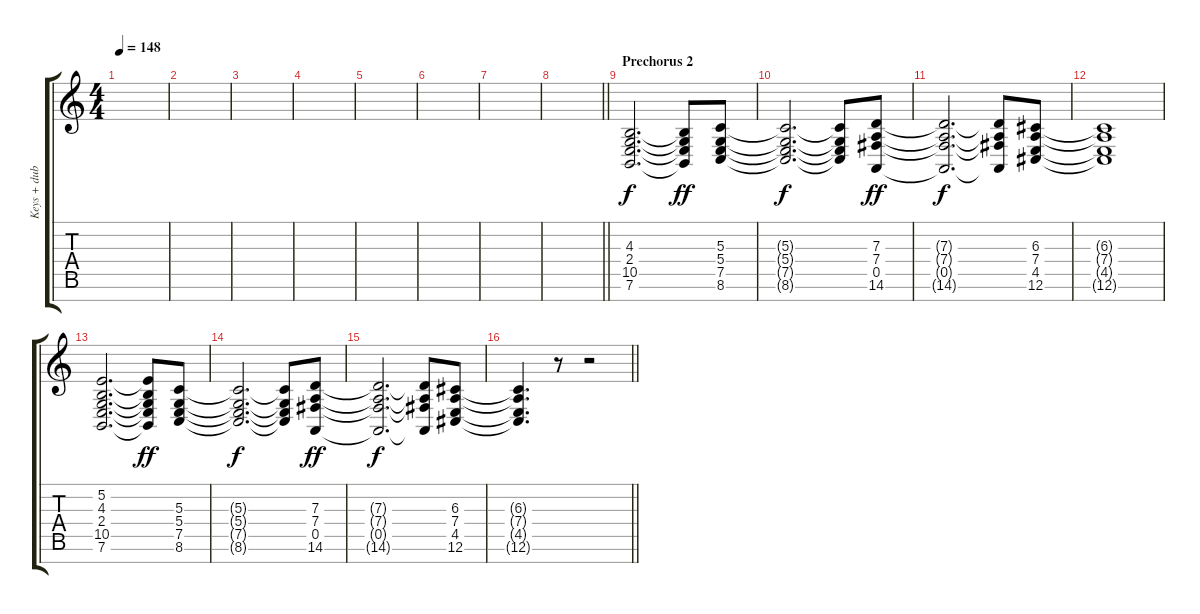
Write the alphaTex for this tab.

\track ("Keys + dub" "Keys + dub") {instrument stringensemble1}
\staff {score tabs}
\tuning (E4 B3 G3 D3 A2 E2 B1) {hide}
\ts (4 4)
\tempo 148
\clef g2
\ks c
|
|
|
|
|
|
|
\barLineRight lightlight
|
\section ("" "Prechorus 2")
(4.3 2.4 10.5 7.6).2{d instrument stringensemble1 beam merge} (4.3{t} 2.4{t} 10.5{t} 7.6{t}).8{dy ff} (5.3 5.4 7.5 8.6).8 |
(5.3{t} 5.4{t} 7.5{t} 8.6{t}).2{d dy f} (5.3{t} 5.4{t} 7.5{t} 8.6{t}).8 (7.3 7.4 0.5 14.6).8{dy ff} |
(7.3{t} 7.4{t} 0.5{t} 14.6{t}).2{d dy f} (7.3{t} 7.4{t} 0.5{t} 14.6{t}).8 (6.3 7.4 4.5 12.6).8 |
(6.3{t} 7.4{t} 4.5{t} 12.6{t}).1 |
(5.2 4.3 2.4 10.5 7.6).2{d beam merge} (5.2{t} 4.3{t} 2.4{t} 10.5{t} 7.6{t}).8{dy ff} (5.3 5.4 7.5 8.6).8 |
(5.3{t} 5.4{t} 7.5{t} 8.6{t}).2{d dy f} (5.3{t} 5.4{t} 7.5{t} 8.6{t}).8 (7.3 7.4 0.5 14.6).8{dy ff} |
(7.3{t} 7.4{t} 0.5{t} 14.6{t}).2{d dy f} (7.3{t} 7.4{t} 0.5{t} 14.6{t}).8 (6.3 7.4 4.5 12.6).8 |
\barLineRight lightlight
(6.3{t} 7.4{t} 4.5{t} 12.6{t}).4{d} r.8{beam merge} r.2
